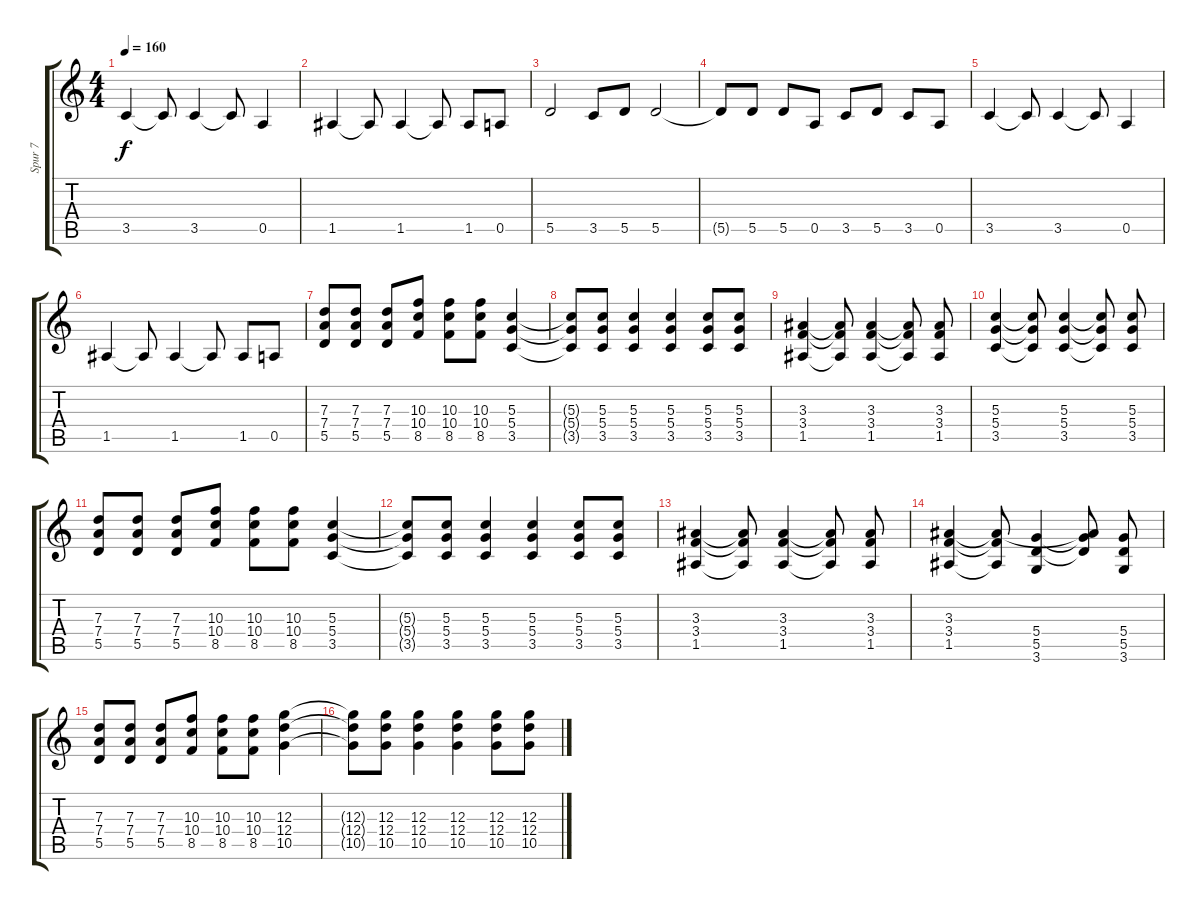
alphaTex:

\track ("Spur 7" "Spur 7") {instrument distortionguitar}
\staff {score tabs}
\tuning (E4 B3 G3 D3 A2 E2) {hide}
\ts (4 4)
\tempo 160
\clef g2
\ks c
3.5.4{dy f} 3.5{t}.8 3.5.4 3.5{t}.8 0.5.4 |
1.5.4 1.5{t}.8 1.5.4 1.5{t}.8 1.5.8 0.5.8 |
5.5.2 3.5.8 5.5.8 5.5.2 |
5.5{t}.8 5.5.8 5.5.8 0.5.8 3.5.8 5.5.8 3.5.8 0.5.8 |
3.5.4 3.5{t}.8 3.5.4 3.5{t}.8 0.5.4 |
1.5.4 1.5{t}.8 1.5.4 1.5{t}.8 1.5.8 0.5.8 |
(7.3 7.4 5.5).8 (7.3 7.4 5.5).8 (7.3 7.4 5.5).8 (10.3 10.4 8.5).8 (10.3 10.4 8.5).8 (10.3 10.4 8.5).8 (5.3 5.4 3.5).4 |
(5.3{t} 5.4{t} 3.5{t}).8 (5.3 5.4 3.5).8 (5.3 5.4 3.5).4 (5.3 5.4 3.5).4 (5.3 5.4 3.5).8 (5.3 5.4 3.5).8 |
(3.3 3.4 1.5).4 (3.3{t} 3.4{t} 1.5{t}).8 (3.3 3.4 1.5).4 (3.3{t} 3.4{t} 1.5{t}).8 (3.3 3.4 1.5).8 |
(5.3 5.4 3.5).4 (5.3{t} 5.4{t} 3.5{t}).8 (5.3 5.4 3.5).4 (5.3{t} 5.4{t} 3.5{t}).8 (5.3 5.4 3.5).8 |
(7.3 7.4 5.5).8 (7.3 7.4 5.5).8 (7.3 7.4 5.5).8 (10.3 10.4 8.5).8 (10.3 10.4 8.5).8 (10.3 10.4 8.5).8 (5.3 5.4 3.5).4 |
(5.3{t} 5.4{t} 3.5{t}).8 (5.3 5.4 3.5).8 (5.3 5.4 3.5).4 (5.3 5.4 3.5).4 (5.3 5.4 3.5).8 (5.3 5.4 3.5).8 |
(3.3 3.4 1.5).4 (3.3{t} 3.4{t} 1.5{t}).8 (3.3 3.4 1.5).4 (3.3{t} 3.4{t} 1.5{t}).8 (3.3 3.4 1.5).8 |
(3.3 3.4 1.5).4 (3.3{t} 3.4{t} 1.5{t}).8 (5.4 5.5 3.6).4 (3.3{t} 5.4{t} 5.5{t}).8 (5.4 5.5 3.6).8 |
(7.3 7.4 5.5).8 (7.3 7.4 5.5).8 (7.3 7.4 5.5).8 (10.3 10.4 8.5).8 (10.3 10.4 8.5).8 (10.3 10.4 8.5).8 (12.3 12.4 10.5).4 |
(12.3{t} 12.4{t} 10.5{t}).8 (12.3 12.4 10.5).8 (12.3 12.4 10.5).4 (12.3 12.4 10.5).4 (12.3 12.4 10.5).8 (12.3 12.4 10.5).8
